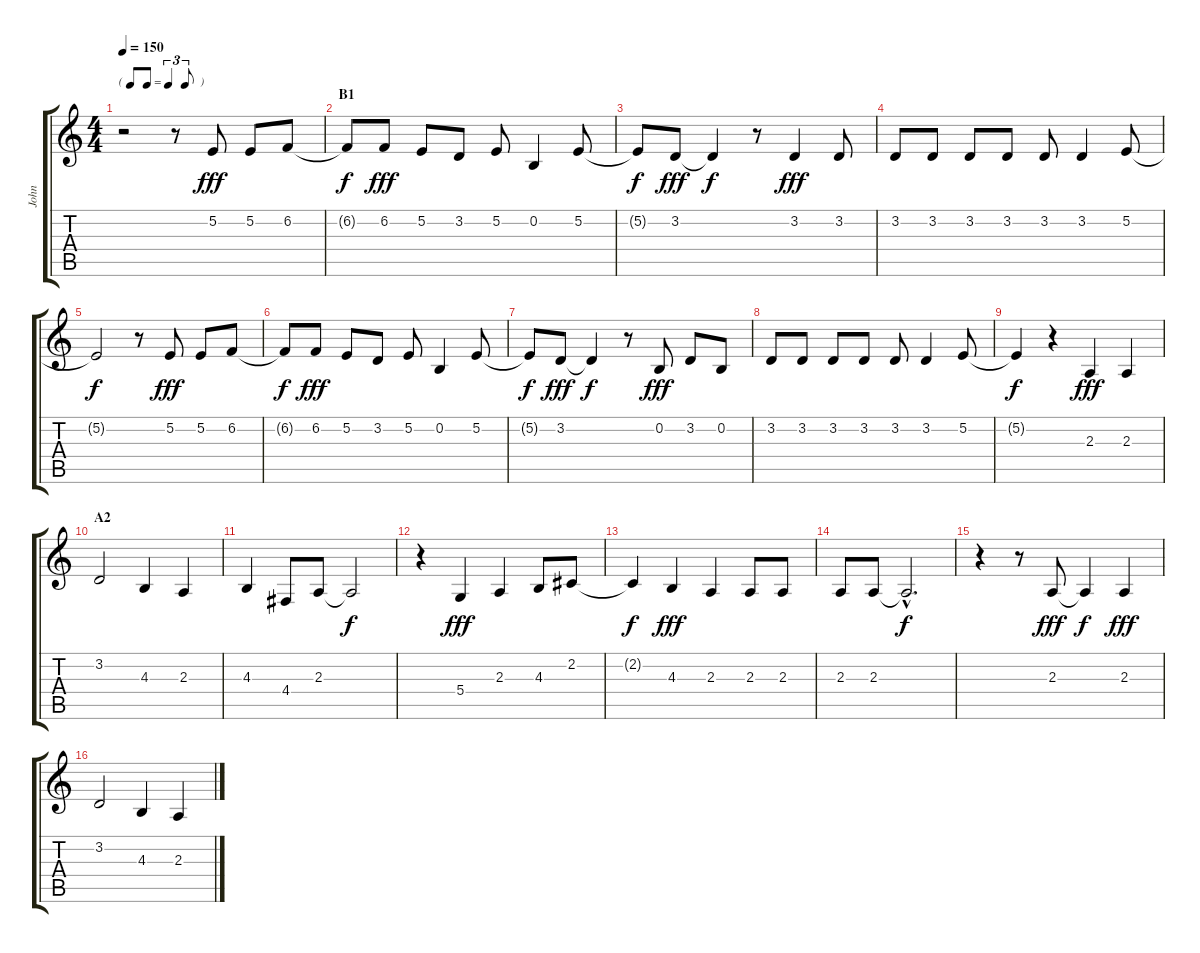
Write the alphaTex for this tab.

\track ("John" "John") {instrument tenorsax}
\staff {score tabs}
\tuning (E4 B3 G3 D3 A2 E2) {hide}
\ts (4 4)
\tf triplet8th
\tempo 150
\clef g2
\ks c
r.2{dy fff} r.8 5.2.8 5.2.8 6.2.8 |
\section ("" "B1")
6.2{t}.8{dy f} 6.2.8{dy fff} 5.2.8 3.2.8 5.2.8 0.2.4 5.2.8 |
5.2{t}.8{dy f} 3.2.8{dy fff} 3.2{t}.4{dy f} r.8 3.2.4{dy fff} 3.2.8 |
3.2.8 3.2.8 3.2.8 3.2.8 3.2.8 3.2.4 5.2.8 |
5.2{t}.2{dy f} r.8 5.2.8{dy fff} 5.2.8 6.2.8 |
6.2{t}.8{dy f} 6.2.8{dy fff} 5.2.8 3.2.8 5.2.8 0.2.4 5.2.8 |
5.2{t}.8{dy f} 3.2.8{dy fff} 3.2{t}.4{dy f} r.8 0.2.8{dy fff} 3.2.8 0.2.8 |
3.2.8 3.2.8 3.2.8 3.2.8 3.2.8 3.2.4 5.2.8 |
5.2{t}.4{dy f} r.4 2.3.4{dy fff} 2.3.4 |
\section ("" "A2")
3.2.2 4.3.4 2.3.4 |
4.3.4 4.4.8 2.3.8 2.3{t}.2{dy f} |
r.4 5.4.4{dy fff} 2.3.4 4.3.8 2.2.8 |
2.2{t}.4{dy f} 4.3.4{dy fff} 2.3.4 2.3.8 2.3.8 |
2.3.8 2.3.8 2.3{hac t}.2{d dy f} |
r.4 r.8 2.3.8{dy fff} 2.3{t}.4{dy f} 2.3.4{dy fff} |
3.2.2 4.3.4 2.3.4
